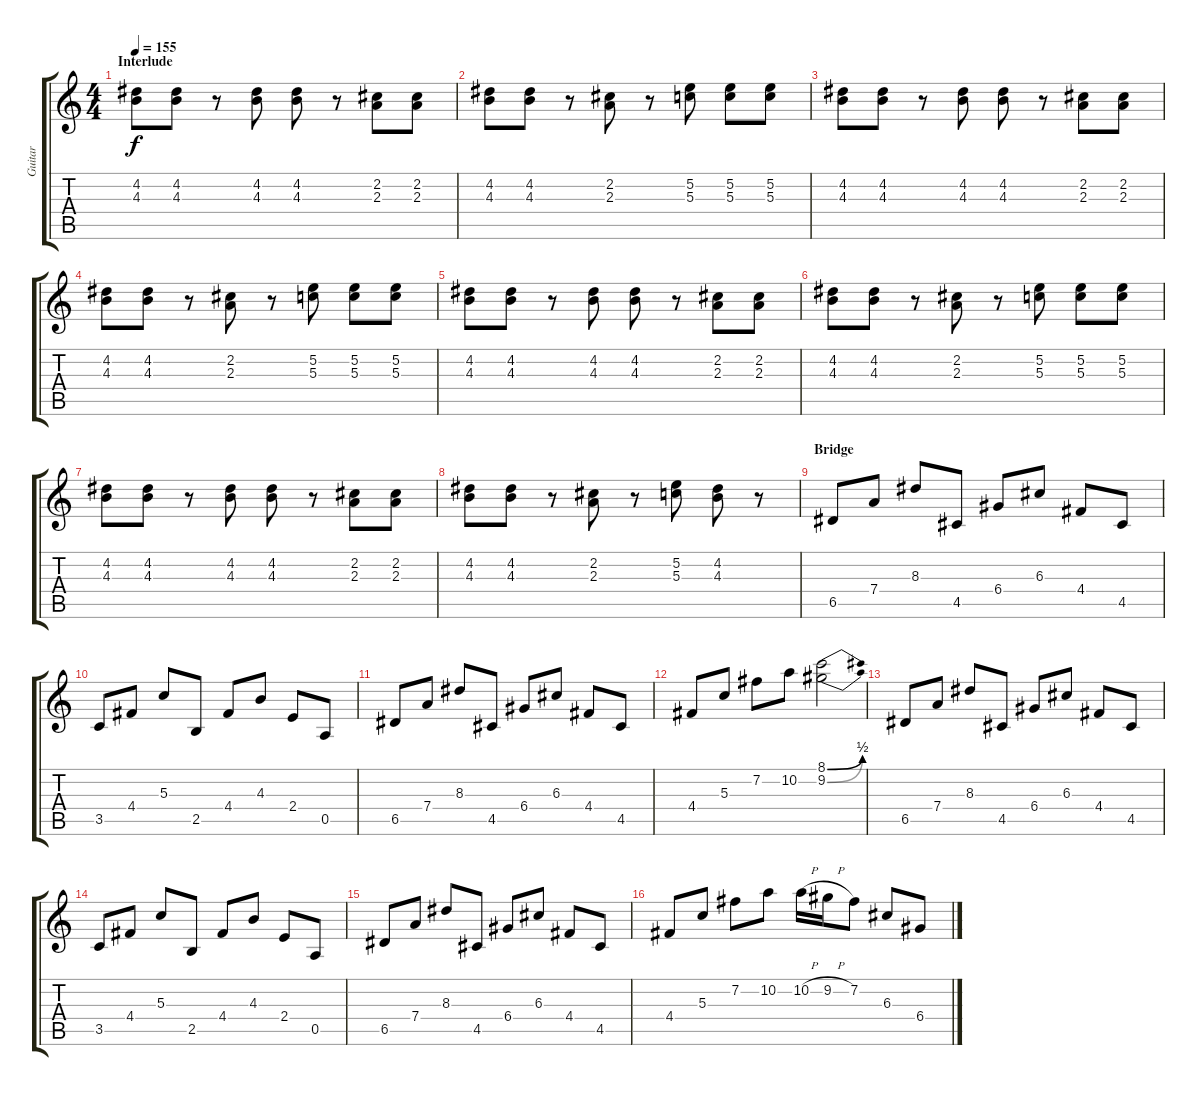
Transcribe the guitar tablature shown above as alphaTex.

\track ("Guitar" "Guitar") {instrument distortionguitar}
\staff {score tabs}
\tuning (E4 B3 G3 D3 A2 E2) {hide}
\ts (4 4)
\section ("" "Interlude")
\tempo 155
\clef g2
\ks c
(4.2 4.3).8{dy f} (4.2 4.3).8 r.8 (4.2 4.3).8 (4.2 4.3).8 r.8 (2.2 2.3).8 (2.2 2.3).8 |
(4.2 4.3).8 (4.2 4.3).8 r.8 (2.2 2.3).8 r.8 (5.2 5.3).8 (5.2 5.3).8 (5.2 5.3).8 |
(4.2 4.3).8 (4.2 4.3).8 r.8 (4.2 4.3).8 (4.2 4.3).8 r.8 (2.2 2.3).8 (2.2 2.3).8 |
(4.2 4.3).8 (4.2 4.3).8 r.8 (2.2 2.3).8 r.8 (5.2 5.3).8 (5.2 5.3).8 (5.2 5.3).8 |
(4.2 4.3).8 (4.2 4.3).8 r.8 (4.2 4.3).8 (4.2 4.3).8 r.8 (2.2 2.3).8 (2.2 2.3).8 |
(4.2 4.3).8 (4.2 4.3).8 r.8 (2.2 2.3).8 r.8 (5.2 5.3).8 (5.2 5.3).8 (5.2 5.3).8 |
(4.2 4.3).8 (4.2 4.3).8 r.8 (4.2 4.3).8 (4.2 4.3).8 r.8 (2.2 2.3).8 (2.2 2.3).8 |
(4.2 4.3).8 (4.2 4.3).8 r.8 (2.2 2.3).8 r.8 (5.2 5.3).8 (4.2 4.3).8 r.8 |
\section ("" "Bridge")
6.5.8 7.4.8 8.3.8 4.5.8 6.4.8 6.3.8 4.4.8 4.5.8 |
3.5.8 4.4.8 5.3.8 2.5.8 4.4.8 4.3.8 2.4.8 0.5.8 |
6.5.8 7.4.8 8.3.8 4.5.8 6.4.8 6.3.8 4.4.8 4.5.8 |
4.4.8 5.3.8 7.2.8 10.2.8 (8.1{be (bend 0 0 60 2)} 9.2{be (bend 0 0 60 2)}).2 |
6.5.8 7.4.8 8.3.8 4.5.8 6.4.8 6.3.8 4.4.8 4.5.8 |
3.5.8 4.4.8 5.3.8 2.5.8 4.4.8 4.3.8 2.4.8 0.5.8 |
6.5.8 7.4.8 8.3.8 4.5.8 6.4.8 6.3.8 4.4.8 4.5.8 |
4.4.8 5.3.8 7.2.8 10.2.8 10.2{h}.16 9.2{h}.16 7.2.8 6.3.8 6.4.8
